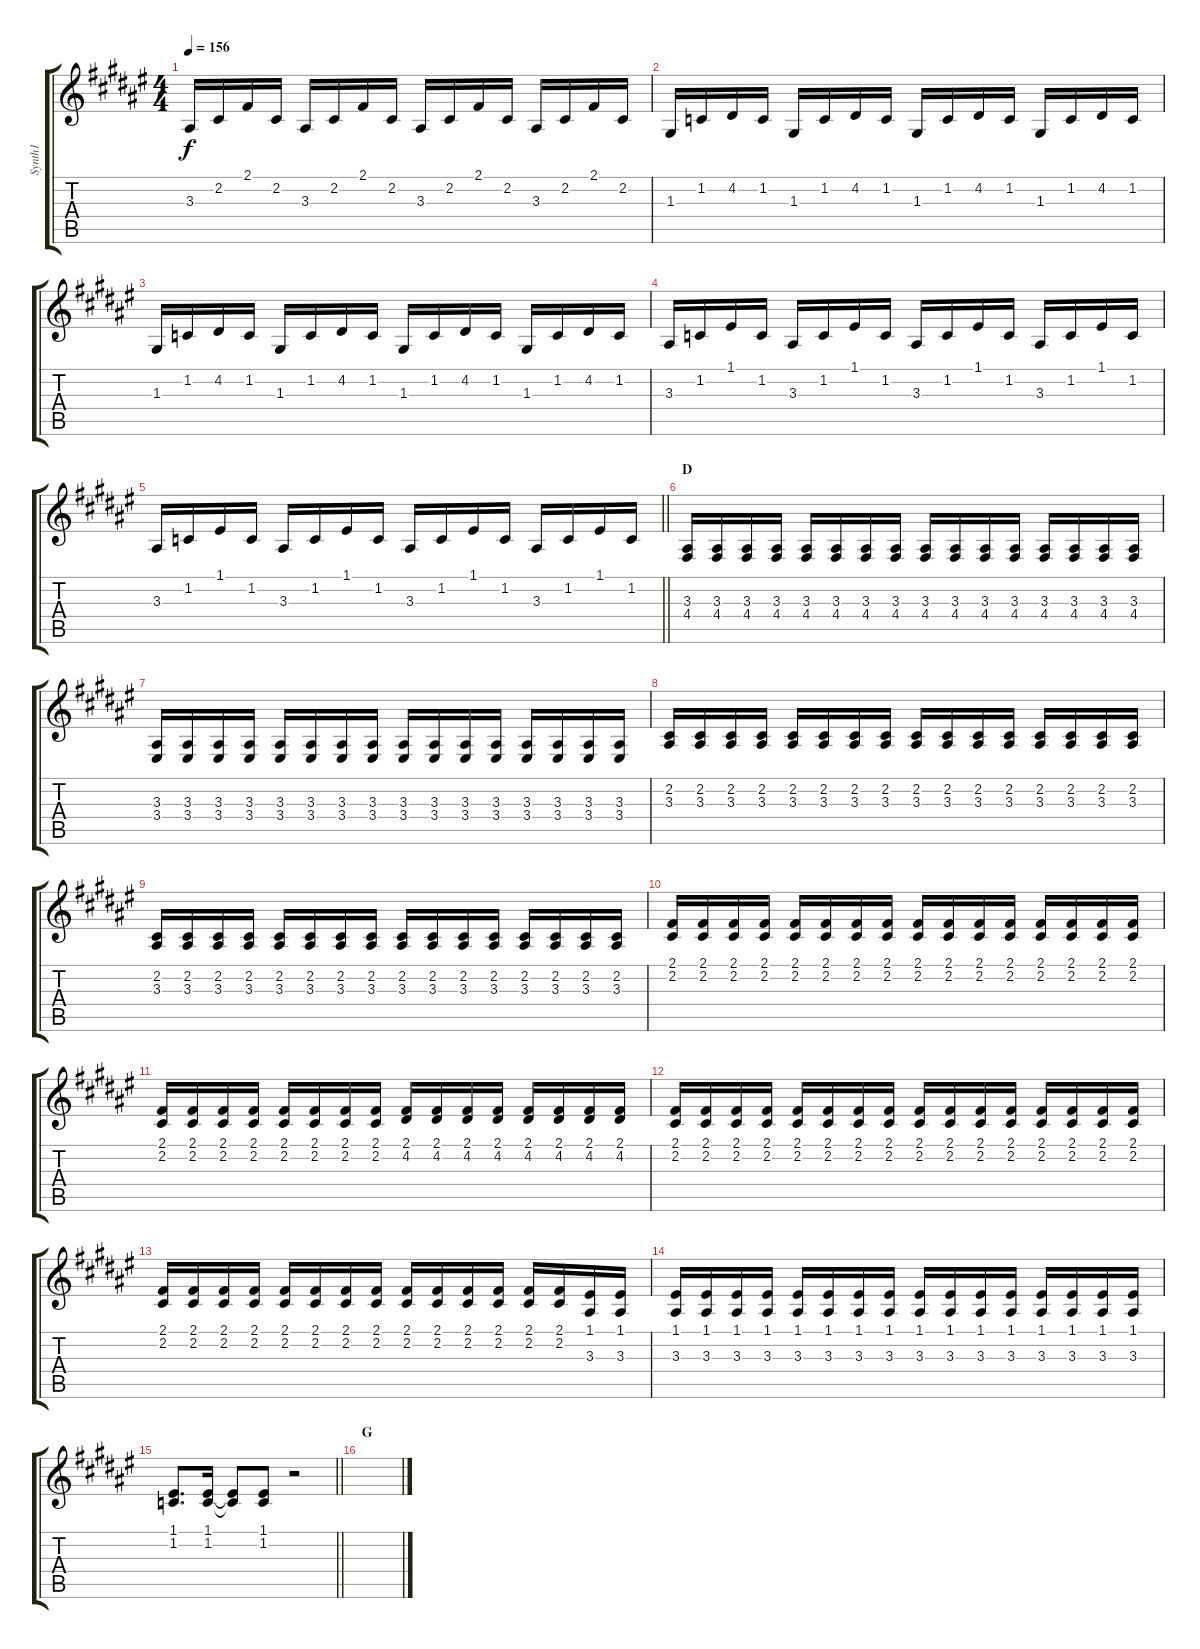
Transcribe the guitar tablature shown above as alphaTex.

\track ("Synth1" "Synth1") {instrument stringensemble1}
\staff {score tabs}
\tuning (E4 B3 G3 D3 A2 E2) {hide}
\ts (4 4)
\tempo 156
\clef g2
\ks f#
3.3.16{dy f} 2.2.16 2.1.16 2.2.16 3.3.16 2.2.16 2.1.16 2.2.16 3.3.16 2.2.16 2.1.16 2.2.16 3.3.16 2.2.16 2.1.16 2.2.16 |
1.3.16 1.2.16 4.2.16 1.2.16 1.3.16 1.2.16 4.2.16 1.2.16 1.3.16 1.2.16 4.2.16 1.2.16 1.3.16 1.2.16 4.2.16 1.2.16 |
1.3.16 1.2.16 4.2.16 1.2.16 1.3.16 1.2.16 4.2.16 1.2.16 1.3.16 1.2.16 4.2.16 1.2.16 1.3.16 1.2.16 4.2.16 1.2.16 |
3.3.16 1.2.16 1.1.16 1.2.16 3.3.16 1.2.16 1.1.16 1.2.16 3.3.16 1.2.16 1.1.16 1.2.16 3.3.16 1.2.16 1.1.16 1.2.16 |
\barLineRight lightlight
3.3.16 1.2.16 1.1.16 1.2.16 3.3.16 1.2.16 1.1.16 1.2.16 3.3.16 1.2.16 1.1.16 1.2.16 3.3.16 1.2.16 1.1.16 1.2.16 |
\section ("" "D")
(3.3 4.4).16 (3.3 4.4).16 (3.3 4.4).16 (3.3 4.4).16 (3.3 4.4).16 (3.3 4.4).16 (3.3 4.4).16 (3.3 4.4).16 (3.3 4.4).16 (3.3 4.4).16 (3.3 4.4).16 (3.3 4.4).16 (3.3 4.4).16 (3.3 4.4).16 (3.3 4.4).16 (3.3 4.4).16 |
(3.3 3.4).16 (3.3 3.4).16 (3.3 3.4).16 (3.3 3.4).16 (3.3 3.4).16 (3.3 3.4).16 (3.3 3.4).16 (3.3 3.4).16 (3.3 3.4).16 (3.3 3.4).16 (3.3 3.4).16 (3.3 3.4).16 (3.3 3.4).16 (3.3 3.4).16 (3.3 3.4).16 (3.3 3.4).16 |
(2.2 3.3).16 (2.2 3.3).16 (2.2 3.3).16 (2.2 3.3).16 (2.2 3.3).16 (2.2 3.3).16 (2.2 3.3).16 (2.2 3.3).16 (2.2 3.3).16 (2.2 3.3).16 (2.2 3.3).16 (2.2 3.3).16 (2.2 3.3).16 (2.2 3.3).16 (2.2 3.3).16 (2.2 3.3).16 |
(2.2 3.3).16 (2.2 3.3).16 (2.2 3.3).16 (2.2 3.3).16 (2.2 3.3).16 (2.2 3.3).16 (2.2 3.3).16 (2.2 3.3).16 (2.2 3.3).16 (2.2 3.3).16 (2.2 3.3).16 (2.2 3.3).16 (2.2 3.3).16 (2.2 3.3).16 (2.2 3.3).16 (2.2 3.3).16 |
(2.1 2.2).16 (2.1 2.2).16 (2.1 2.2).16 (2.1 2.2).16 (2.1 2.2).16 (2.1 2.2).16 (2.1 2.2).16 (2.1 2.2).16 (2.1 2.2).16 (2.1 2.2).16 (2.1 2.2).16 (2.1 2.2).16 (2.1 2.2).16 (2.1 2.2).16 (2.1 2.2).16 (2.1 2.2).16 |
(2.1 2.2).16 (2.1 2.2).16 (2.1 2.2).16 (2.1 2.2).16 (2.1 2.2).16 (2.1 2.2).16 (2.1 2.2).16 (2.1 2.2).16 (2.1 4.2).16 (2.1 4.2).16 (2.1 4.2).16 (2.1 4.2).16 (2.1 4.2).16 (2.1 4.2).16 (2.1 4.2).16 (2.1 4.2).16 |
(2.1 2.2).16 (2.1 2.2).16 (2.1 2.2).16 (2.1 2.2).16 (2.1 2.2).16 (2.1 2.2).16 (2.1 2.2).16 (2.1 2.2).16 (2.1 2.2).16 (2.1 2.2).16 (2.1 2.2).16 (2.1 2.2).16 (2.1 2.2).16 (2.1 2.2).16 (2.1 2.2).16 (2.1 2.2).16 |
(2.1 2.2).16 (2.1 2.2).16 (2.1 2.2).16 (2.1 2.2).16 (2.1 2.2).16 (2.1 2.2).16 (2.1 2.2).16 (2.1 2.2).16 (2.1 2.2).16 (2.1 2.2).16 (2.1 2.2).16 (2.1 2.2).16 (2.1 2.2).16 (2.1 2.2).16 (1.1 3.3).16 (1.1 3.3).16 |
(1.1 3.3).16 (1.1 3.3).16 (1.1 3.3).16 (1.1 3.3).16 (1.1 3.3).16 (1.1 3.3).16 (1.1 3.3).16 (1.1 3.3).16 (1.1 3.3).16 (1.1 3.3).16 (1.1 3.3).16 (1.1 3.3).16 (1.1 3.3).16 (1.1 3.3).16 (1.1 3.3).16 (1.1 3.3).16 |
\barLineRight lightlight
(1.1 1.2).8{d} (1.1 1.2).16 (1.1{t} 1.2{t}).8 (1.1 1.2).8 r.2 |
\section ("" "G")
